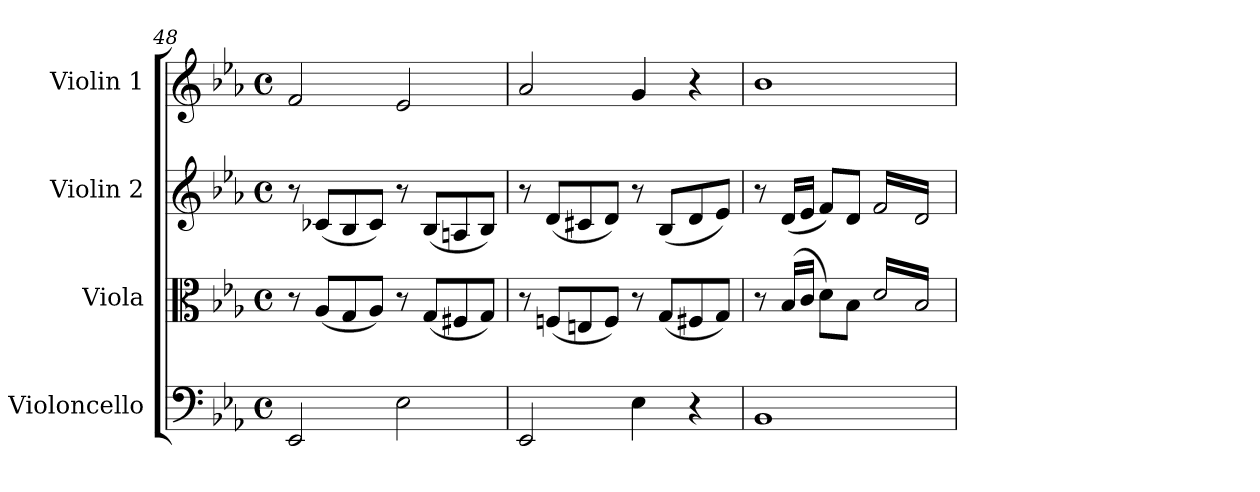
**kern	**kern	**kern	**kern
*part4	*part3	*part2	*part1
*staff4	*staff3	*staff2	*staff1
*I"Violoncello	*I"Viola	*I"Violin 2	*I"Violin 1
*I'Vc	*I'Vla	*I'Vln	*I'Vln
!!LO:LB:g=z
*clefF4	*clefC3	*clefG2	*clefG2
*k[b-e-a-]	*k[b-e-a-]	*k[b-e-a-]	*k[b-e-a-]
*M4/4	*M4/4	*M4/4	*M4/4
*met(c)	*met(c)	*met(c)	*met(c)
=48	=48	=48	=48
2EE-/	8r	8r	2f/
.	(8A-/L	(8c-X/L	.
.	8G/	8B-/	.
.	8A-/J)	8c-/J)	.
2E-\	8r	8r	2e-/
.	(8G/L	(8B-/L	.
.	8F#X/	8An/	.
.	8G/J)	8B-/J)	.
=49	=49	=49	=49
2EE-/	8r	8r	2a-/
.	(8Fn/L	(8d/L	.
.	8En/	8c#X/	.
.	8F/J)	8d/J)	.
4E-\	8r	8r	4g/
.	(8G/L	(8B-/L	.
4r	8F#X/	8d/	4r
.	8G/J)	8e-/J)	.
=50	=50	=50	=50
1BB-	8r	8r	1b-
.	(<16B-/LL	(16d/LL	.
.	16c/JJ	16e-/JJ	.
.	8d\L)	8f/L)	.
.	8B-\J	8d/J	.
*	*tremolo	*	*
*	*	*tremolo	*
.	16d/LL	16f/LL	.
.	16B-/	16d/	.
.	16d/	16f/	.
.	16B-/	16d/	.
.	16d/	16f/	.
.	16B-/	16d/	.
.	16d/	16f/	.
.	16B-/JJ	16d/JJ	.
*	*	*Xtremolo	*
*	*Xtremolo	*	*
.	.	.	.
.	.	.	.
.	.	.	.
.	.	.	.
=	=	=	=
*-	*-	*-	*-
